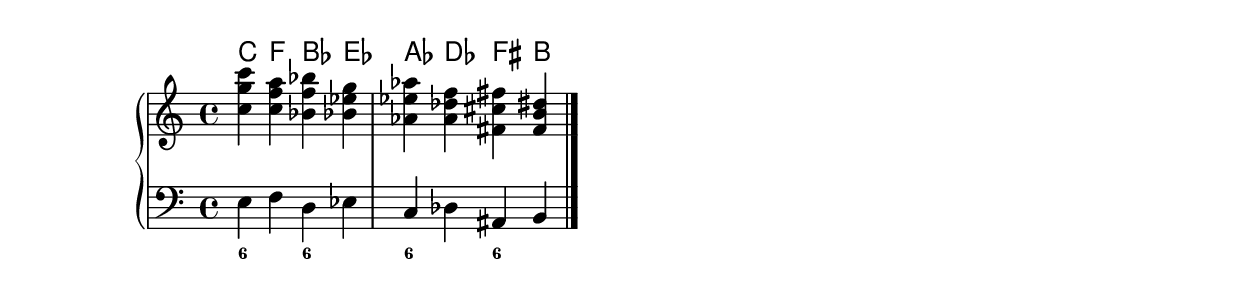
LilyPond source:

\version "2.18.2"

upper = \relative c''' {
  \clef treble
  \key c \major
  \time 4/4

  <c g c,> <c, f a> <bes' f bes,> <bes,! ees g> |
  <aes' ees aes,> <aes, des f> <fis' cis fis,> <fis, b dis> \bar "|."
}

lower = \relative c {
  \clef bass
  \key c \major
  \time 4/4
  e4 f d ees c des ais b
}
harmonies = \chordmode {
  \set majorSevenSymbol = \markup {maj7}
  c4 f bes ees aes des fis b
}
fb = \figuremode {
  <6>4 s <6> s <6> s <6> s
}

\score {
  
  \new PianoStaff <<
    \new ChordNames {
      \harmonies
    }
    \new Staff = "upper" \upper
    \new Staff = "lower" \lower
    \new FiguredBass = "figures" \fb
  >>
  \layout { }
}
